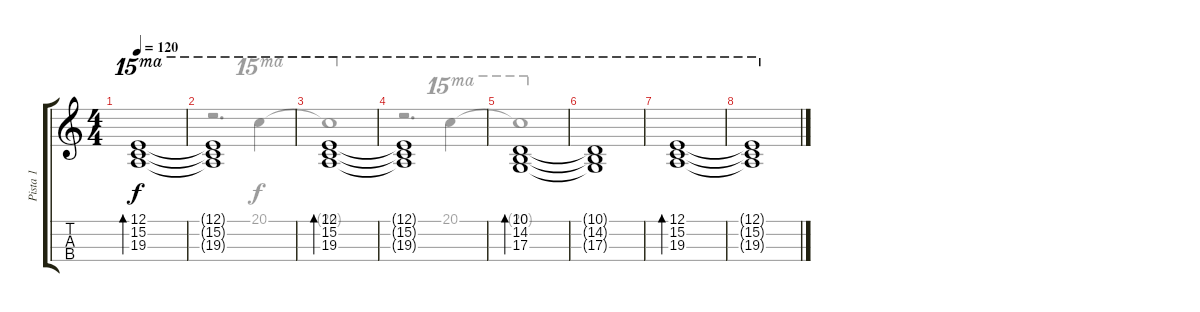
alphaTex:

\track ("Pista 1" "Pista 1") {instrument pad5bowed}
\staff {score tabs}
\tuning (E5 A4 D4 G3) {hide}
\voice
\ts (4 4)
\tempo 120
\clef g2
\ks c
(12.1 15.2 19.3).1{bd 480 ot 15ma dy f instrument pad5bowed} |
(12.1{t} 15.2{t} 19.3{t}).1{ot 15ma} |
(12.1 15.2 19.3).1{bd 480 ot 15ma} |
(12.1{t} 15.2{t} 19.3{t}).1{ot 15ma} |
(10.1 14.2 17.3).1{bd 480 ot 15ma} |
(10.1{t} 14.2{t} 17.3{t}).1{ot 15ma} |
(12.1 15.2 19.3).1{bd 480 ot 15ma} |
(12.1{t} 15.2{t} 19.3{t}).1{ot 15ma} |
|
|
|
|
|
|
|
\voice
\clef g2
\ottava regular
\simile none
\ks c
|
r.2{d} 20.1.4{ot 15ma} |
20.1{t}.1{ot 15ma} |
r.2{d} 20.1.4{ot 15ma} |
20.1{t}.1{ot 15ma} |
|
|
|
|
|
|
|
|
|
|
